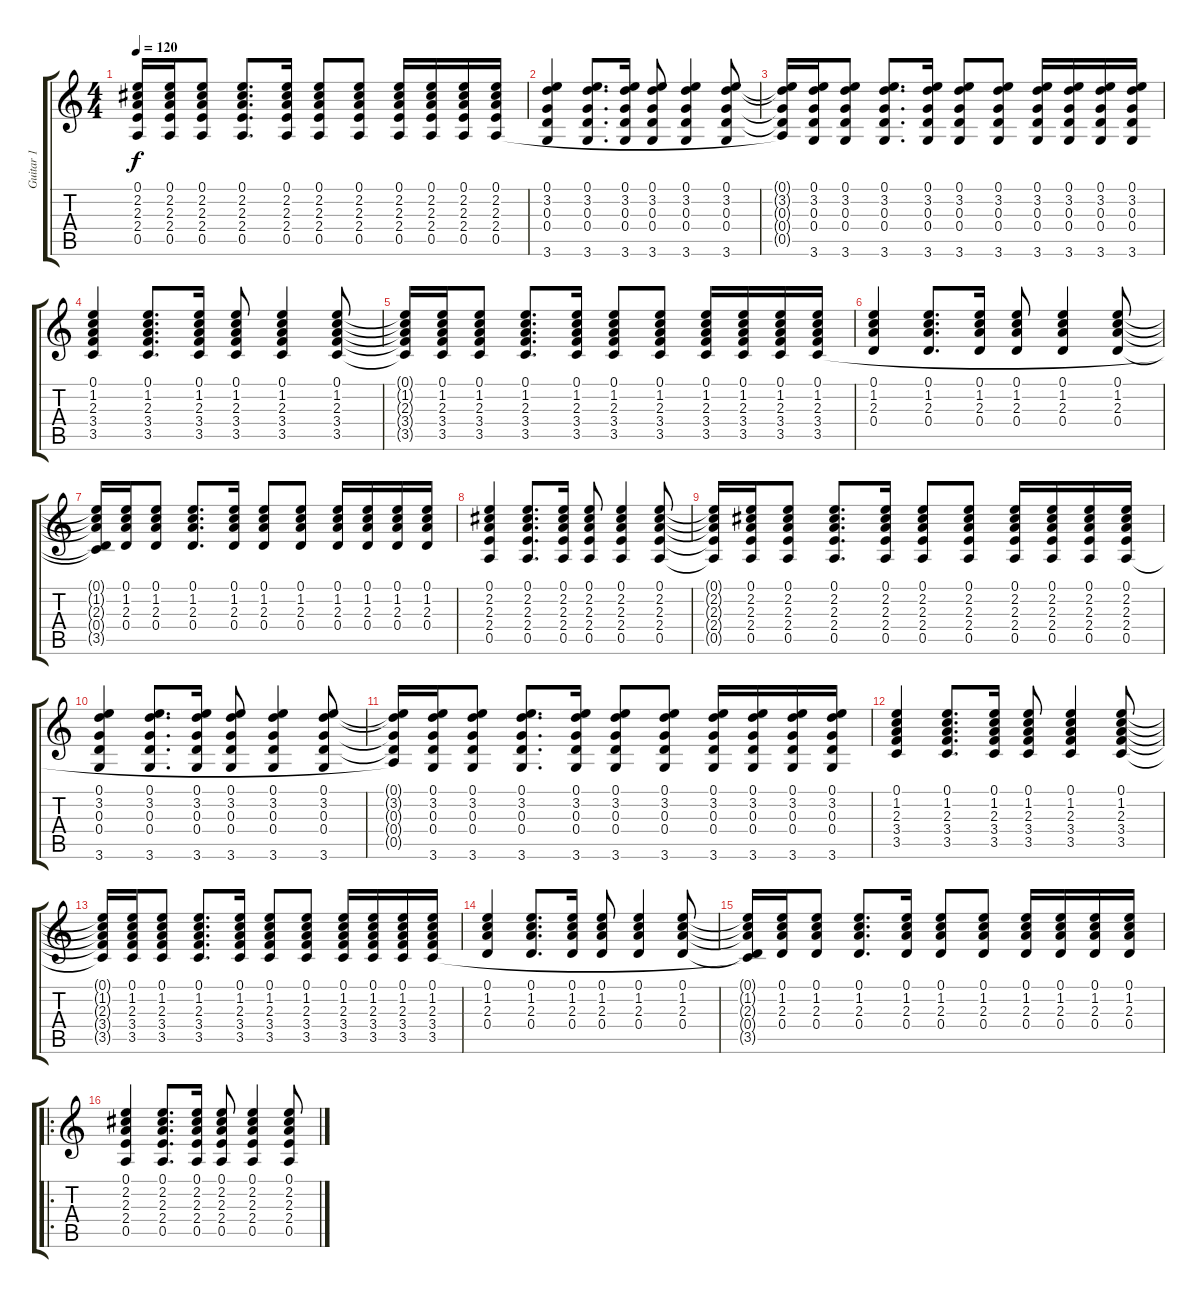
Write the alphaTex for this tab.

\track ("Guitar 1" "Guitar 1") {instrument electricguitarjazz}
\staff {score tabs}
\tuning (E4 B3 G3 D3 A2 E2) {hide}
\ts (4 4)
\tempo 120
\clef g2
\ks c
(0.1{t} 2.2{t} 2.3{t} 2.4{t} 0.5{t}).16{dy f} (0.1 2.2 2.3 2.4 0.5).16 (0.1 2.2 2.3 2.4 0.5).8 (0.1 2.2 2.3 2.4 0.5).8{d} (0.1 2.2 2.3 2.4 0.5).16 (0.1 2.2 2.3 2.4 0.5).8 (0.1 2.2 2.3 2.4 0.5).8 (0.1 2.2 2.3 2.4 0.5).16 (0.1 2.2 2.3 2.4 0.5).16 (0.1 2.2 2.3 2.4 0.5).16 (0.1 2.2 2.3 2.4 0.5).16 |
(0.1 3.2 0.3 0.4 3.6).4 (0.1 3.2 0.3 0.4 3.6).8{d} (0.1 3.2 0.3 0.4 3.6).16 (0.1 3.2 0.3 0.4 3.6).8 (0.1 3.2 0.3 0.4 3.6).4 (0.1 3.2 0.3 0.4 3.6).8 |
(0.1{t} 3.2{t} 0.3{t} 0.4{t} 0.5{t}).16 (0.1 3.2 0.3 0.4 3.6).16 (0.1 3.2 0.3 0.4 3.6).8 (0.1 3.2 0.3 0.4 3.6).8{d} (0.1 3.2 0.3 0.4 3.6).16 (0.1 3.2 0.3 0.4 3.6).8 (0.1 3.2 0.3 0.4 3.6).8 (0.1 3.2 0.3 0.4 3.6).16 (0.1 3.2 0.3 0.4 3.6).16 (0.1 3.2 0.3 0.4 3.6).16 (0.1 3.2 0.3 0.4 3.6).16 |
(0.1 1.2 2.3 3.4 3.5).4 (0.1 1.2 2.3 3.4 3.5).8{d} (0.1 1.2 2.3 3.4 3.5).16 (0.1 1.2 2.3 3.4 3.5).8 (0.1 1.2 2.3 3.4 3.5).4 (0.1 1.2 2.3 3.4 3.5).8 |
(0.1{t} 1.2{t} 2.3{t} 3.4{t} 3.5{t}).16 (0.1 1.2 2.3 3.4 3.5).16 (0.1 1.2 2.3 3.4 3.5).8 (0.1 1.2 2.3 3.4 3.5).8{d} (0.1 1.2 2.3 3.4 3.5).16 (0.1 1.2 2.3 3.4 3.5).8 (0.1 1.2 2.3 3.4 3.5).8 (0.1 1.2 2.3 3.4 3.5).16 (0.1 1.2 2.3 3.4 3.5).16 (0.1 1.2 2.3 3.4 3.5).16 (0.1 1.2 2.3 3.4 3.5).16 |
(0.1 1.2 2.3 0.4).4 (0.1 1.2 2.3 0.4).8{d} (0.1 1.2 2.3 0.4).16 (0.1 1.2 2.3 0.4).8 (0.1 1.2 2.3 0.4).4 (0.1 1.2 2.3 0.4).8 |
(0.1{t} 1.2{t} 2.3{t} 0.4{t} 3.5{t}).16 (0.1 1.2 2.3 0.4).16 (0.1 1.2 2.3 0.4).8 (0.1 1.2 2.3 0.4).8{d} (0.1 1.2 2.3 0.4).16 (0.1 1.2 2.3 0.4).8 (0.1 1.2 2.3 0.4).8 (0.1 1.2 2.3 0.4).16 (0.1 1.2 2.3 0.4).16 (0.1 1.2 2.3 0.4).16 (0.1 1.2 2.3 0.4).16 |
(0.1 2.2 2.3 2.4 0.5).4 (0.1 2.2 2.3 2.4 0.5).8{d} (0.1 2.2 2.3 2.4 0.5).16 (0.1 2.2 2.3 2.4 0.5).8 (0.1 2.2 2.3 2.4 0.5).4 (0.1 2.2 2.3 2.4 0.5).8 |
(0.1{t} 2.2{t} 2.3{t} 2.4{t} 0.5{t}).16 (0.1 2.2 2.3 2.4 0.5).16 (0.1 2.2 2.3 2.4 0.5).8 (0.1 2.2 2.3 2.4 0.5).8{d} (0.1 2.2 2.3 2.4 0.5).16 (0.1 2.2 2.3 2.4 0.5).8 (0.1 2.2 2.3 2.4 0.5).8 (0.1 2.2 2.3 2.4 0.5).16 (0.1 2.2 2.3 2.4 0.5).16 (0.1 2.2 2.3 2.4 0.5).16 (0.1 2.2 2.3 2.4 0.5).16 |
(0.1 3.2 0.3 0.4 3.6).4 (0.1 3.2 0.3 0.4 3.6).8{d} (0.1 3.2 0.3 0.4 3.6).16 (0.1 3.2 0.3 0.4 3.6).8 (0.1 3.2 0.3 0.4 3.6).4 (0.1 3.2 0.3 0.4 3.6).8 |
(0.1{t} 3.2{t} 0.3{t} 0.4{t} 0.5{t}).16 (0.1 3.2 0.3 0.4 3.6).16 (0.1 3.2 0.3 0.4 3.6).8 (0.1 3.2 0.3 0.4 3.6).8{d} (0.1 3.2 0.3 0.4 3.6).16 (0.1 3.2 0.3 0.4 3.6).8 (0.1 3.2 0.3 0.4 3.6).8 (0.1 3.2 0.3 0.4 3.6).16 (0.1 3.2 0.3 0.4 3.6).16 (0.1 3.2 0.3 0.4 3.6).16 (0.1 3.2 0.3 0.4 3.6).16 |
(0.1 1.2 2.3 3.4 3.5).4 (0.1 1.2 2.3 3.4 3.5).8{d} (0.1 1.2 2.3 3.4 3.5).16 (0.1 1.2 2.3 3.4 3.5).8 (0.1 1.2 2.3 3.4 3.5).4 (0.1 1.2 2.3 3.4 3.5).8 |
(0.1{t} 1.2{t} 2.3{t} 3.4{t} 3.5{t}).16 (0.1 1.2 2.3 3.4 3.5).16 (0.1 1.2 2.3 3.4 3.5).8 (0.1 1.2 2.3 3.4 3.5).8{d} (0.1 1.2 2.3 3.4 3.5).16 (0.1 1.2 2.3 3.4 3.5).8 (0.1 1.2 2.3 3.4 3.5).8 (0.1 1.2 2.3 3.4 3.5).16 (0.1 1.2 2.3 3.4 3.5).16 (0.1 1.2 2.3 3.4 3.5).16 (0.1 1.2 2.3 3.4 3.5).16 |
(0.1 1.2 2.3 0.4).4 (0.1 1.2 2.3 0.4).8{d} (0.1 1.2 2.3 0.4).16 (0.1 1.2 2.3 0.4).8 (0.1 1.2 2.3 0.4).4 (0.1 1.2 2.3 0.4).8 |
(0.1{t} 1.2{t} 2.3{t} 0.4{t} 3.5{t}).16 (0.1 1.2 2.3 0.4).16 (0.1 1.2 2.3 0.4).8 (0.1 1.2 2.3 0.4).8{d} (0.1 1.2 2.3 0.4).16 (0.1 1.2 2.3 0.4).8 (0.1 1.2 2.3 0.4).8 (0.1 1.2 2.3 0.4).16 (0.1 1.2 2.3 0.4).16 (0.1 1.2 2.3 0.4).16 (0.1 1.2 2.3 0.4).16 |
\ro
(0.1 2.2 2.3 2.4 0.5).4 (0.1 2.2 2.3 2.4 0.5).8{d} (0.1 2.2 2.3 2.4 0.5).16 (0.1 2.2 2.3 2.4 0.5).8 (0.1 2.2 2.3 2.4 0.5).4 (0.1 2.2 2.3 2.4 0.5).8
